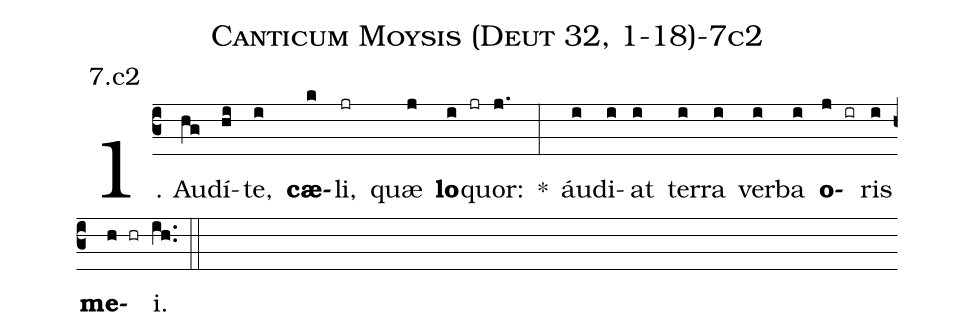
name: Canticum Moysis (Deut 32, 1-18)-7c2;
annotation: 7.c2;
%%
(c3)1. Au(hg)dí(hi)te,(i) <b>cæ</b>(k)li,(jr) quæ(j) <b>lo</b>(i jr)quor:(j.) *(:) áu(i)di(i)at(i) ter(i)ra(i) ver(i)ba(i) <b>o</b>(j ir)ris(i) <b>me</b>(h hr)i.(ih..) (::)
